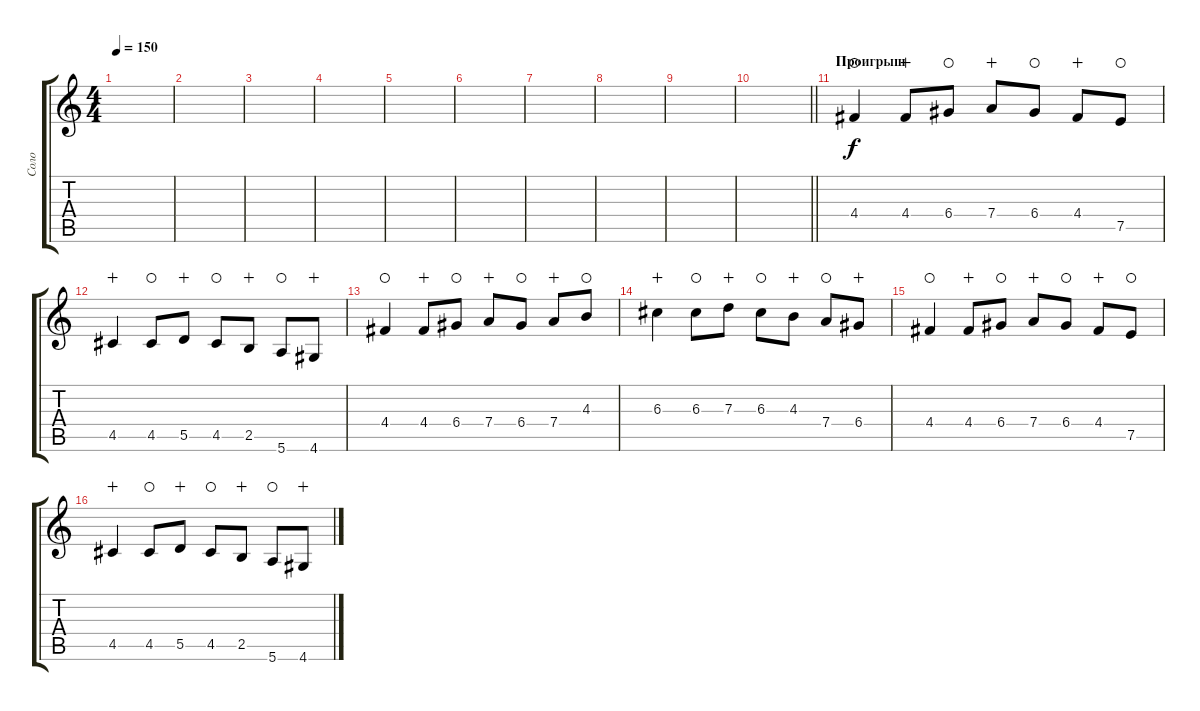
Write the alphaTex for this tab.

\track ("Соло" "Соло") {instrument distortionguitar}
\staff {score tabs}
\tuning (E4 B3 G3 D3 A2 E2) {hide}
\ts (4 4)
\tempo 150
\clef g2
\ks c
|
|
|
|
|
|
|
|
|
\barLineRight lightlight
|
\section ("" "Проигрыш")
4.4.4{waho} 4.4.8{wahc} 6.4.8{waho} 7.4.8{wahc} 6.4.8{waho} 4.4.8{wahc} 7.5.8{waho} |
4.5.4{wahc} 4.5.8{waho} 5.5.8{wahc} 4.5.8{waho} 2.5.8{wahc} 5.6.8{waho} 4.6.8{wahc} |
4.4.4{waho} 4.4.8{wahc} 6.4.8{waho} 7.4.8{wahc} 6.4.8{waho} 7.4.8{wahc} 4.3.8{waho} |
6.3.4{wahc} 6.3.8{waho} 7.3.8{wahc} 6.3.8{waho} 4.3.8{wahc} 7.4.8{waho} 6.4.8{wahc} |
4.4.4{waho} 4.4.8{wahc} 6.4.8{waho} 7.4.8{wahc} 6.4.8{waho} 4.4.8{wahc} 7.5.8{waho} |
4.5.4{wahc} 4.5.8{waho} 5.5.8{wahc} 4.5.8{waho} 2.5.8{wahc} 5.6.8{waho} 4.6.8{wahc}
